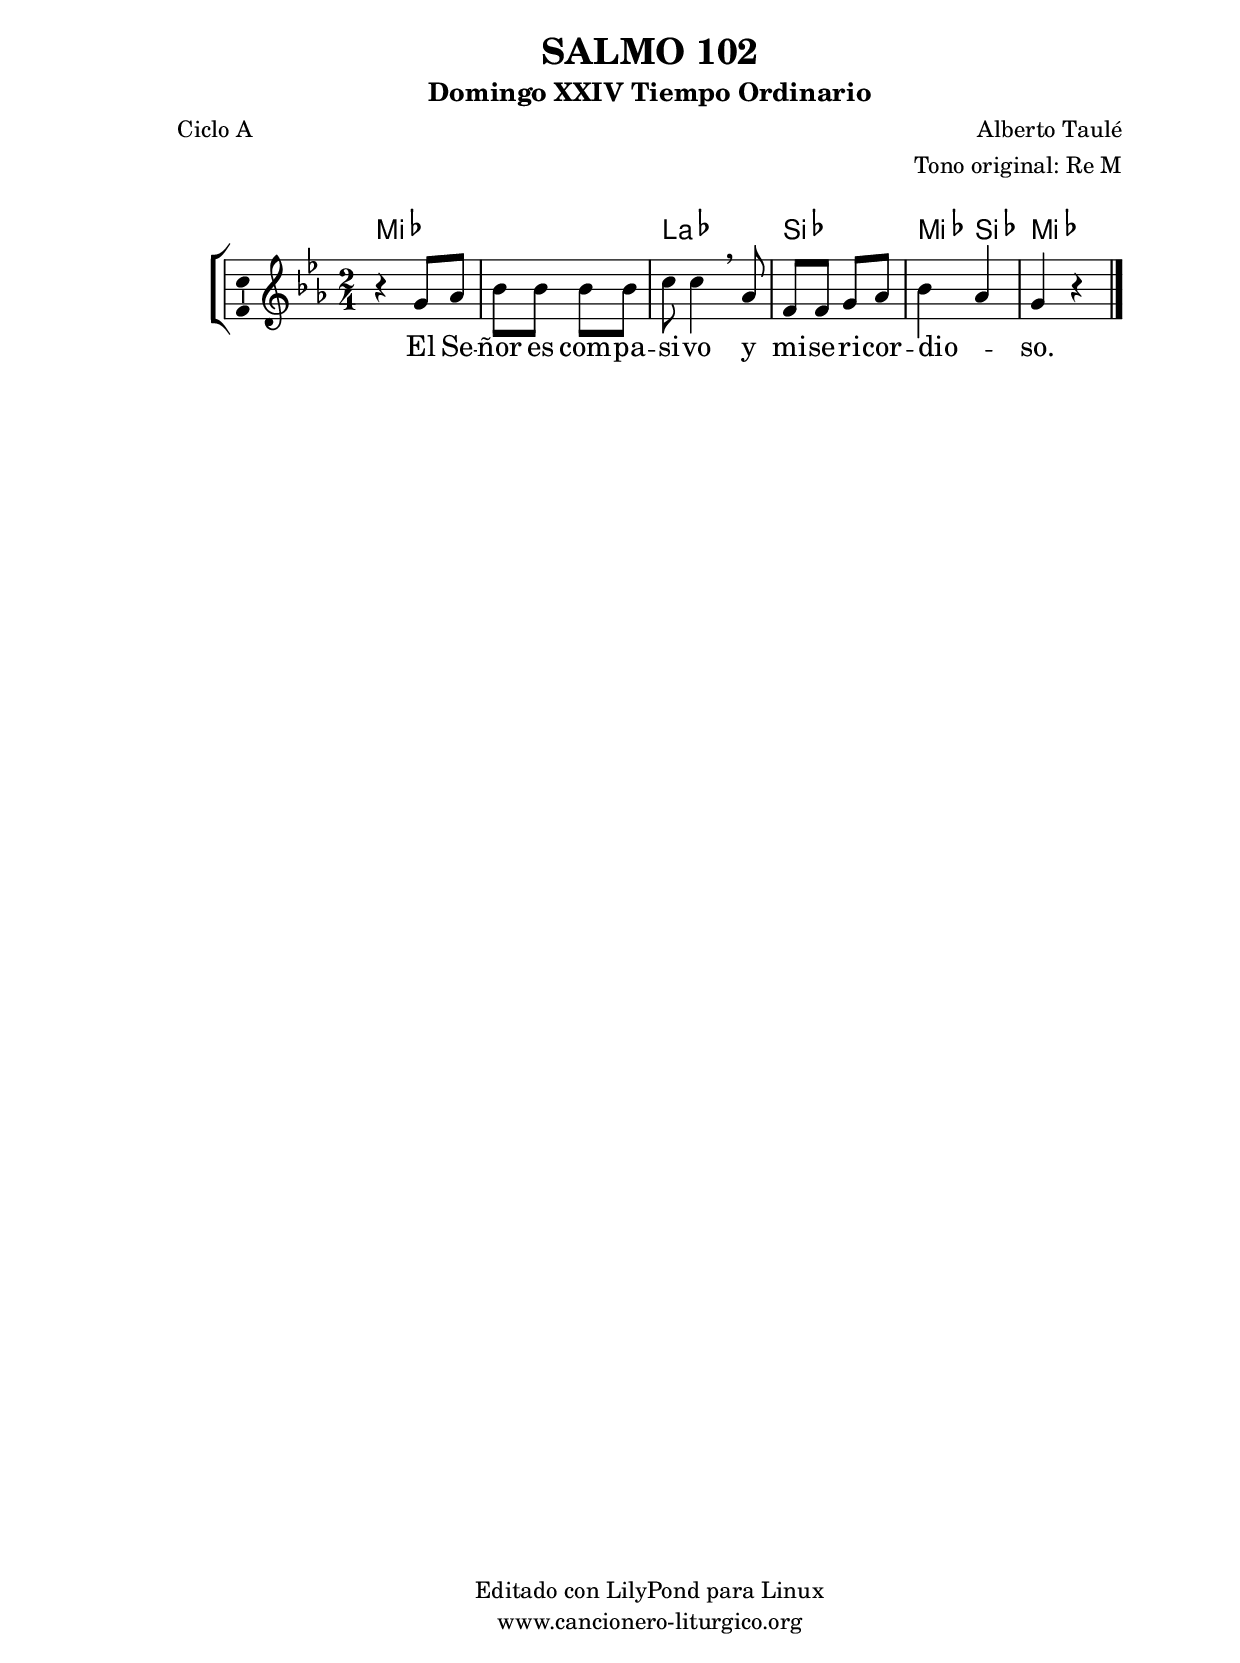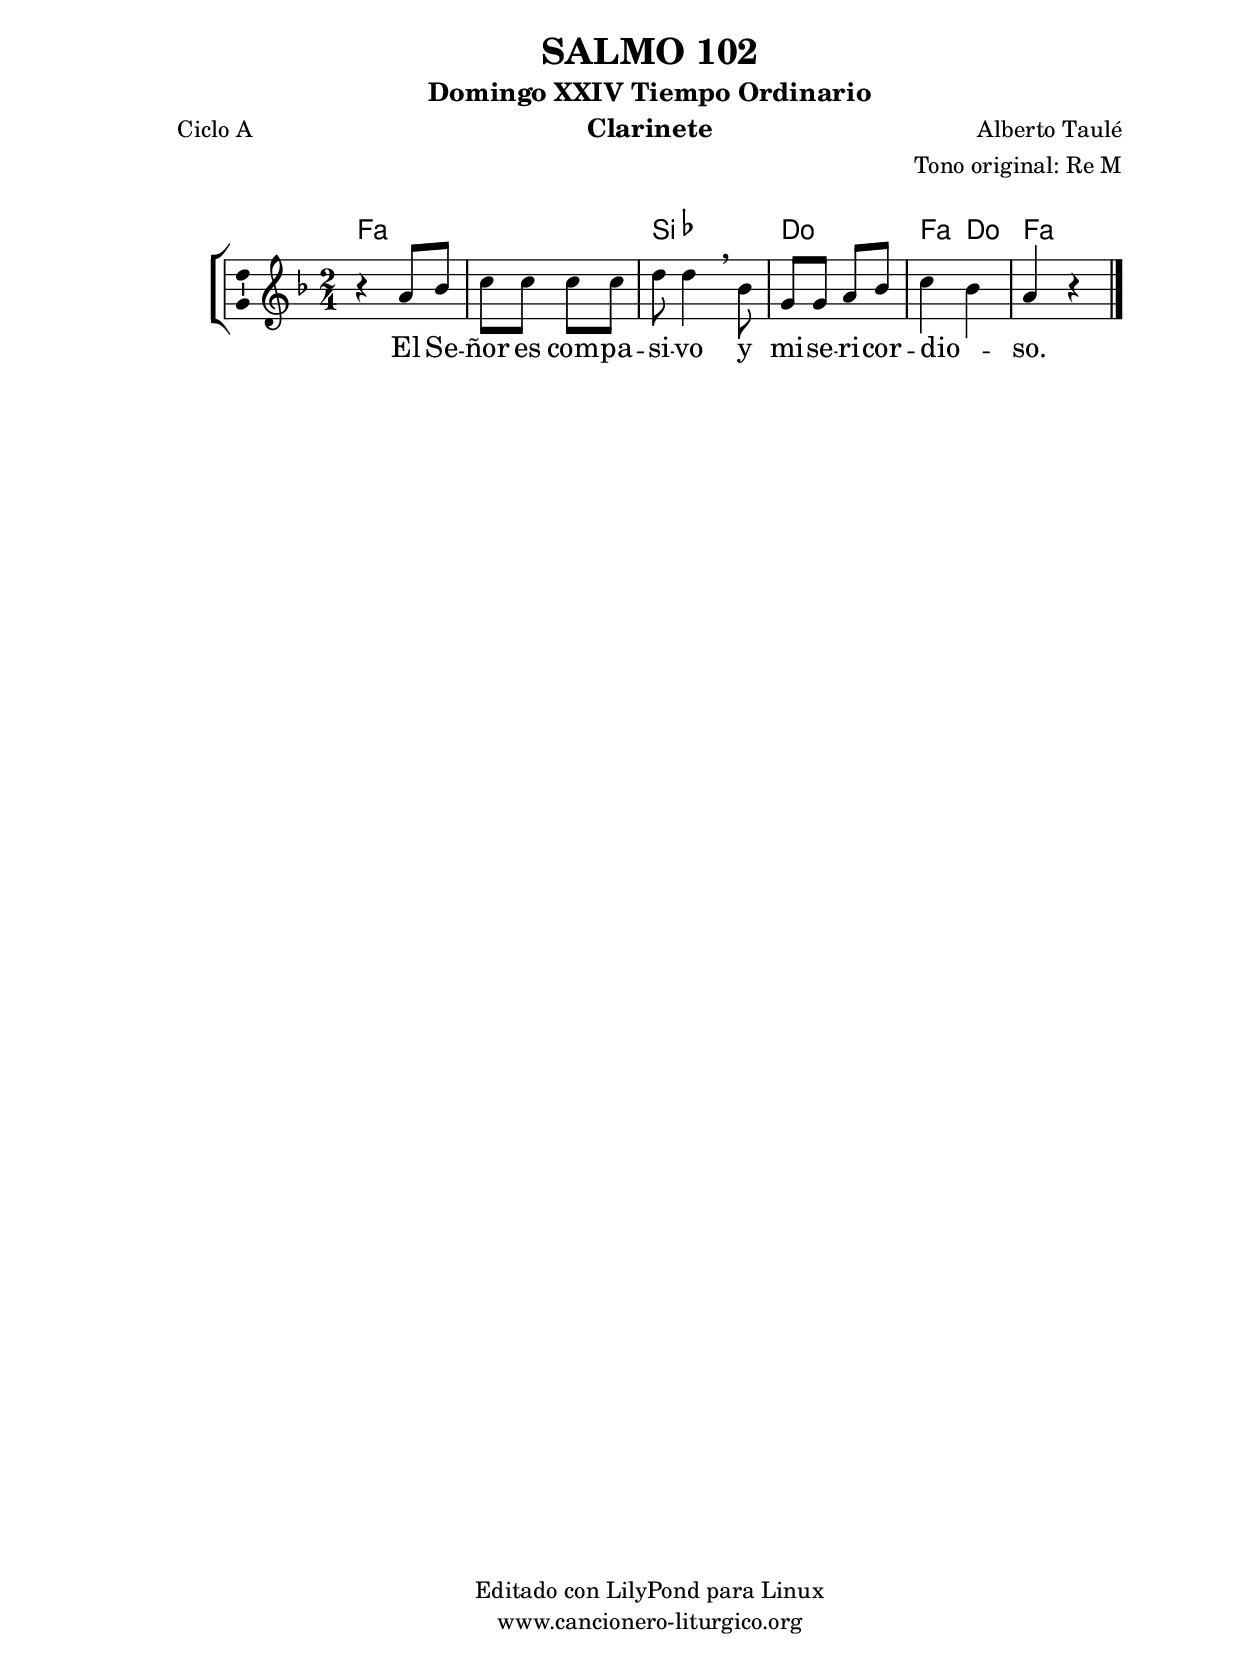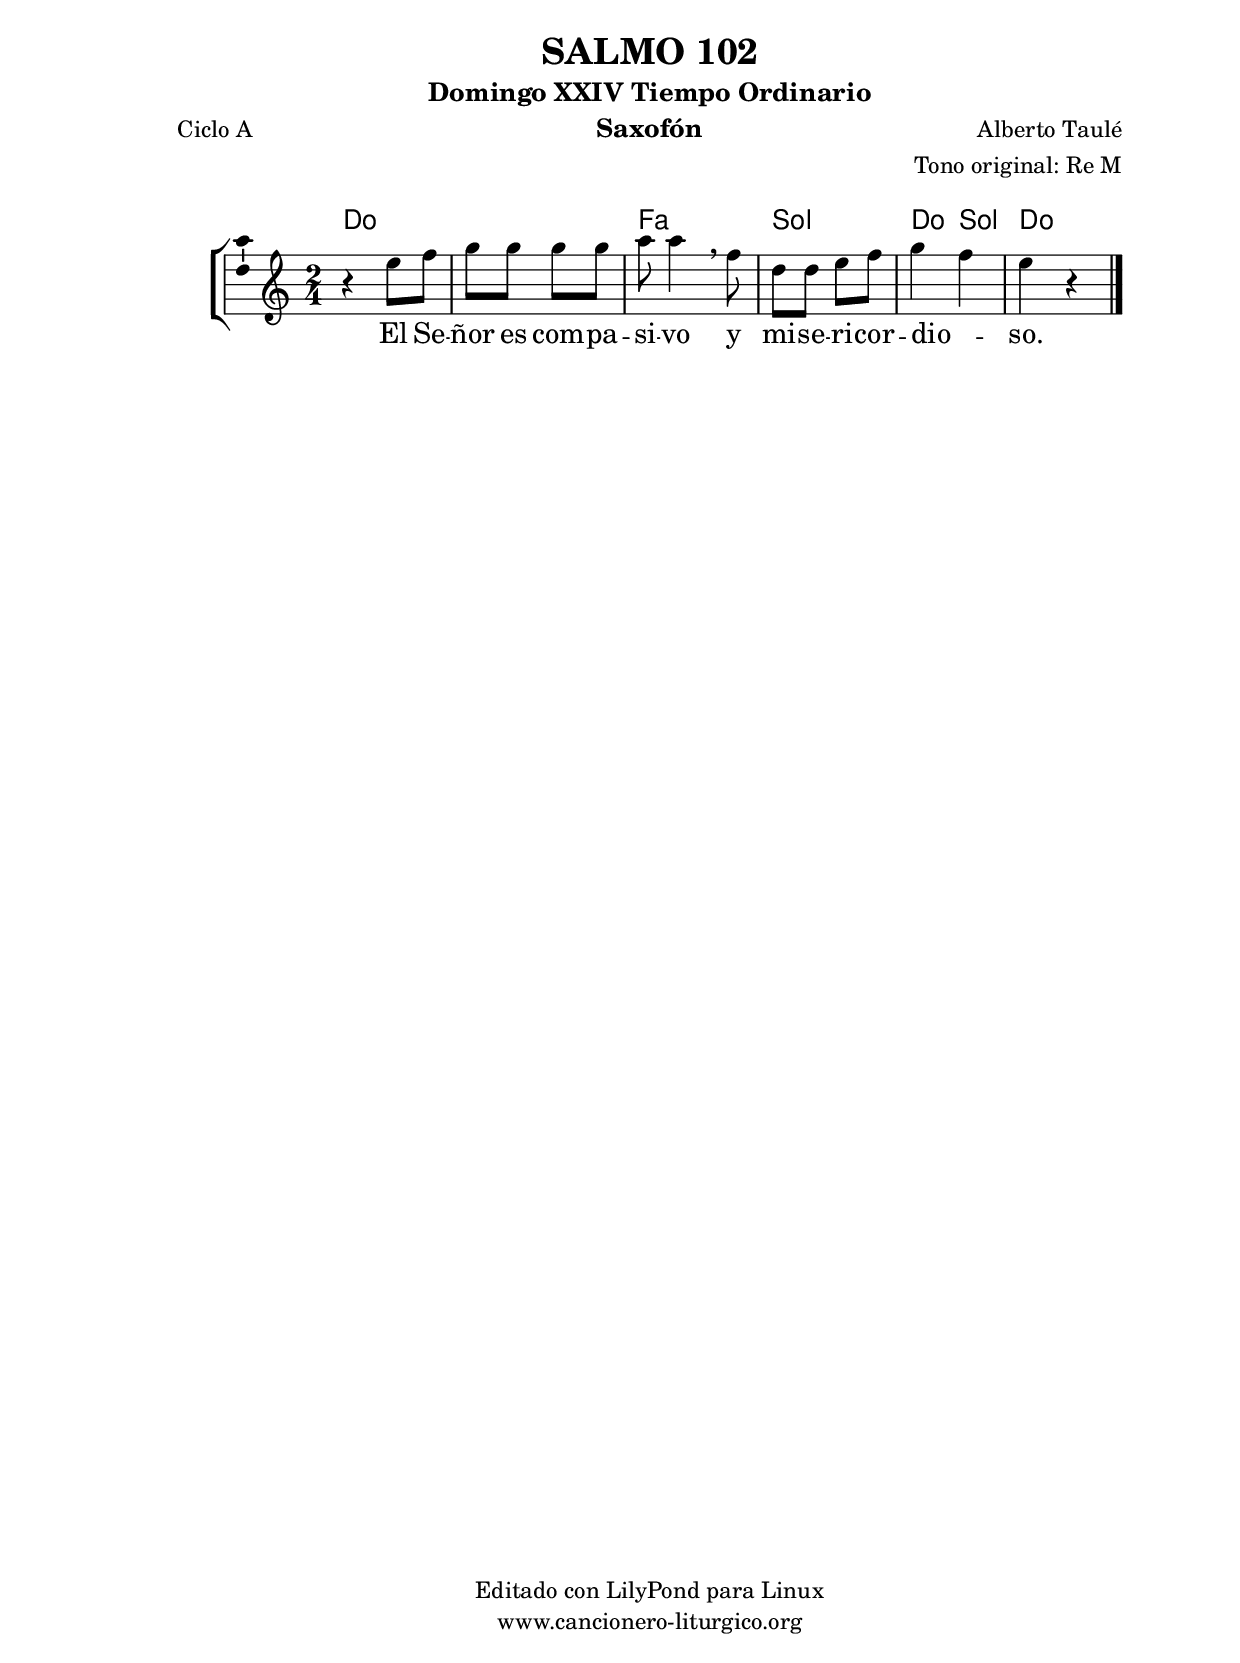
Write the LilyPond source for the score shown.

%
%para convertir .midi en .wav:
%timidity filename.midi -Ow -o finename.wav
%
%
%Para convertir de .wav a .mp3:
%lame -h -m j filename.wav
%
%
%para escuchar el midi:
%timidity nombrefichero.midi
%


%versión de lilypond para la que se ha escrito esta partitura:
\version "2.16.0"

	%Tamaño papel
	#(set-default-paper-size "a4")
	%Tamaño partitura
	#(set-global-staff-size 20)
	%No responde al pulsar sobre una nota
	#(ly:set-option 'point-and-click #f)

%parámetros del encabezamiento:
\header {
	title = "SALMO 102"
	subtitle = "Domingo XXIV Tiempo Ordinario"
	composer = "Alberto Taulé"
	poet = "Ciclo A"
	meter = ""
	arranger = "Tono original: Re M"
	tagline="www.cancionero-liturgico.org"
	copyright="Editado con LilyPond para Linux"
	tiempo = "Ordinario"
	usos = "Salmo"
	letra = "El Señor es compasivo y misericordioso."
	}

%parámetros asociados al papel:
\paper  {
	oddHeaderMarkup = \markup {\fill-line { \on-the-fly #not-first-page \fromproperty #'header:title \on-the-fly #not-first-page \fromproperty #'header:composer }}
	evenHeaderMarkup = \markup {\fill-line { \fromproperty #'header:composer \fromproperty #'header:title }}
	#(set-paper-size "a4")
	print-page-number = ##f
	first-page-number = 1
	print-first-page-number = ##f
%	head-separation = 3.0 \cm
	top-margin = 2.0 \cm
	bottom-margin = 0.5\cm
%%%	bottom-margin = -1.0\cm
	left-margin = 3.0 \cm
	line-width = 16.0 \cm 
	indent = 8\mm
	interscoreline = 2.\mm
	between-system-space = 15\mm
%	para que las partituras no llenen la hoja:
	ragged-bottom = ##t
%	idem para la última hoja:
	ragged-last-bottom = ##f
%	para que las partituras llenen el ancho del papel:
	ragged-last = ##f
	after-title-space = 2.5 \cm
%page-count=1
%system-count=8

	%Flexible Vertical Spacing
%	markup-markup-spacing =
%	#'((basic-distance . 15) (minimum-distance . 15) (padding . 3))
	markup-system-spacing =
	#'((basic-distance . 15) (minimum-distance . 15) (padding . 3))
	system-system-spacing =
	#'((basic-distance . 15) (minimum-distance . 15) (padding . 3))
	score-system-spacing =
	#'((basic-distance . 15) (minimum-distance . 15) (padding . 5))
%	top-system-spacing = % header
%	#'((basic-distance . 8) (minimum-distance . 0) (padding . 3))
%	top-markup-spacing =
%	#'((basic-distance . 20) (minimum-distance . 20) (padding . 3))
	last-bottom-spacing = % footer
	#'((basic-distance . 5) (minimum-distance . 5) (padding . 3))
%	score-markup-spacing =
%	#'((basic-distance . 16) (minimum-distance . 13) (padding . 3))

	}


%parámetros que afectan a toda la partitura:
global =  {
	%clave de sol (G):
	\clef G
	%armadura:
	\transpose d ees
	\key d \major
	\tempo 4=80
	\set Score.tempoHideNote = ##t
	}


acordes = {
	\italianChords
	\chordmode {
	\transpose d ees
{

d2 d g a d4 a d2

	}
	}
}

melodia = 
	\transpose d ees
{
	\relative c'{
	\time 2/4

r4 fis8 g
a a a a
b b4 \breathe g8
e e fis g
a4 g
fis4 r4

	\bar "|."
	}
	}


texto = \lyricmode {
El Se -- ñor es com -- pa -- si -- vo
y mi -- se -- ri -- cor -- dio -- _ so.
	}


acordesStaff = \context ChordNames = acordesStaff <<
	\set chordChanges = ##t
	\acordes
	>>


vozStaff = \context Voice = vozStaff
\with {\consists "Ambitus_engraver"}
<<
%	\set Staff.instrumentName = ""
%	\set Staff.shortInstrumentName = ""
%	\set Staff.midiInstrument = #"clarinet"
%	\set Staff.midiInstrument = #"cello"
%	\set Staff.midiInstrument = #"flute"
	\set Staff.midiInstrument = #"electric guitar (jazz)"
%	\set Staff.midiInstrument = #"english horn"
%	\set Staff.midiInstrument = #"violin"
%	\set Staff.midiInstrument = #"glockenspiel"
	\set Staff.midiMinimumVolume = #0.7
	\set Staff.midiMaximumVolume = #0.9
	\global
	\melodia
	>>


textoStaff = \context Lyrics = textoStaff <<
	\lyricsto vozStaff \texto
	>>

\book {
	\score {
		\context ChoirStaff {
			\override StaffGroup.SystemStartBracket #'collapse-height = #1
			\override Score.SystemStartBar #'collapse-height = #1
			<<
			\acordesStaff
			\vozStaff
			\textoStaff
			>>
			}
		\layout {
	    		\context {
				\Lyrics
				\override LyricText #'font-size = #2
				}
	   		 \context {
				\Score
				%fontSize = #3
				\override StaffSymbol #'staff-space = #(magstep +3)
				%\override Beam #'thickness = #0.55
				%\override SpacingSpanner #'spacing-increment = #1.0
				%\override Slur #'height-limit = #1.5
				}
			}
		}
	\score {
		\unfoldRepeats
		\context ChoirStaff {
			<<
			\acordesStaff
			\vozStaff
			>>
			}
		\midi {
	  		\context {
	  			\Score
				tempoWholesPerMinute = #(ly:make-moment 70 4)
				}
			}
		}
	}

%Partitura para clarinete
#(define output-suffix "C")
\book {
	\header{
		instrument = "Clarinete"
		}
	\score {
		\context ChoirStaff {
			\override StaffGroup.SystemStartBracket #'collapse-height = #1
			\override Score.SystemStartBar #'collapse-height = #1
\transpose c d
			<<
			\acordesStaff
			\vozStaff
			\textoStaff
			>>
			}
		\layout {
	    		\context {
				\Lyrics
				\override LyricText #'font-size = #2
				}
	   		 \context {
				\Score
				%fontSize = #3
				\override StaffSymbol #'staff-space = #(magstep +3)
				%\override Beam #'thickness = #0.55
				%\override SpacingSpanner #'spacing-increment = #1.0
				%\override Slur #'height-limit = #1.5
				}
			}
		}
	}

%Partitura para saxofón
#(define output-suffix "S")
\book {
	\header{
		instrument = "Saxofón"
		}
	\score {
		\context ChoirStaff {
			\override StaffGroup.SystemStartBracket #'collapse-height = #1
			\override Score.SystemStartBar #'collapse-height = #1
\transpose c a
			<<
			\acordesStaff
			\vozStaff
			\textoStaff
			>>
			}
		\layout {
	    		\context {
				\Lyrics
				\override LyricText #'font-size = #2
				}
	   		 \context {
				\Score
				%fontSize = #3
				\override StaffSymbol #'staff-space = #(magstep +3)
				%\override Beam #'thickness = #0.55
				%\override SpacingSpanner #'spacing-increment = #1.0
				%\override Slur #'height-limit = #1.5
				}
			}
		}
	}

